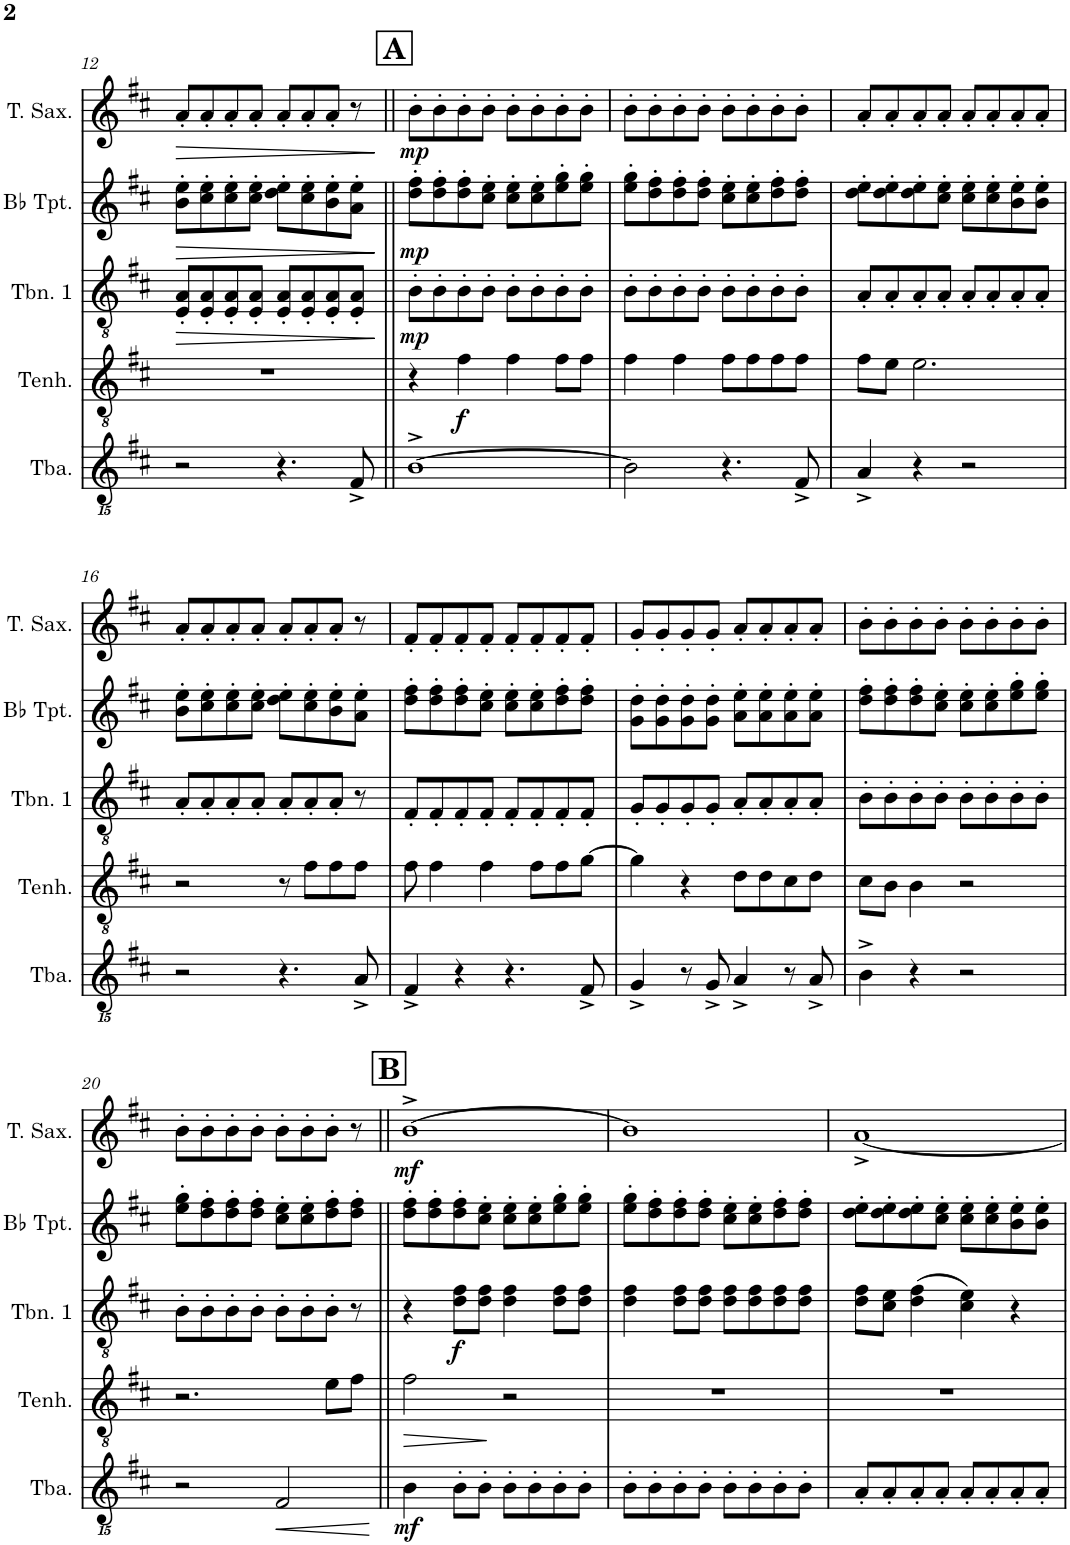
**kern	**dynam	**kern	**dynam	**kern	**dynam	**kern	**dynam	**kern	**dynam
*part5	*part5	*part4	*part4	*part3	*part3	*part2	*part2	*part1	*part1
*staff5	*staff5	*staff4	*staff4	*staff3	*staff3	*staff2	*staff2	*staff1	*staff1
*I"Tuba	*	*I"Tenorhorn	*	*I"Trombone 1	*	*I"Bb Trumpet	*	*I"Tenor Saxophone	*
*I'Tba.	*	*I'Tenh.	*	*I'Tbn. 1	*	*I'Bb Tpt.	*	*I'T. Sax.	*
!!LO:PB:g=z
*clefGvv2	*	*clefGv2	*	*clefGv2	*	*clefG2	*	*clefG2	*
*Trd1c2	*	*Trd1c2	*	*Trd1c2	*	*Trd1c2	*	*Trd8c14	*
*k[f#c#]	*	*k[f#c#]	*	*k[f#c#]	*	*k[f#c#]	*	*k[f#c#]	*
*M4/4	*	*M4/4	*	*M4/4	*	*M4/4	*	*M4/4	*
=12	=12	=12	=12	=12	=12	=12	=12	=12	=12
!	!	!	!	!	!LO:HP:b	!	!LO:HP:b	!	!LO:HP:b
2r	.	1r	.	8E/' 8A/'L	>	8b\' 8ee\'L	>	8a'/L	>
.	.	.	.	8E/' 8A/'	.	8cc#\' 8ee\'	.	8a'/	.
.	.	.	.	8E/' 8A/'	.	8cc#\' 8ee\'	.	8a'/	.
.	.	.	.	8E/' 8A/'J	.	8cc#\' 8ee\'J	.	8a'/J	.
4.r	.	.	.	8E/' 8A/'L	.	8dd\' 8ee\'L	.	8a'/L	.
.	.	.	.	8E/' 8A/'	.	8cc#\' 8ee\'	.	8a'/	.
.	.	.	.	8E/' 8A/'	.	8b\' 8ee\'	.	8a'/J	.
8FF#^/	.	.	.	8E/' 8A/'J	.	8a\' 8ee\'J	.	8r	.
.	.	.	.	.	]	.	]	.	]
!!LO:REH:place=s1:a:B:cj:fs=14:t=A
=13||	=13||	=13||	=13||	=13||	=13||	=13||	=13||	=13||	=13||
!	!	!	!	!	!LO:DY:b	!	!LO:DY:b	!	!LO:DY:b
[1BB^	.	4r	.	8B'\L	mp	8dd\' 8ff#\'L	mp	8b'\L	mp
.	.	.	.	8B'\	.	8dd\' 8ff#\'	.	8b'\	.
!	!	!	!LO:DY:b	!	!	!	!	!	!
.	.	4f#\	f	8B'\	.	8dd\' 8ff#\'	.	8b'\	.
.	.	.	.	8B'\J	.	8cc#\' 8ee\'J	.	8b'\J	.
.	.	4f#\	.	8B'\L	.	8cc#\' 8ee\'L	.	8b'\L	.
.	.	.	.	8B'\	.	8cc#\' 8ee\'	.	8b'\	.
.	.	8f#\L	.	8B'\	.	8ee\' 8gg\'	.	8b'\	.
.	.	8f#\J	.	8B'\J	.	8ee\' 8gg\'J	.	8b'\J	.
=14	=14	=14	=14	=14	=14	=14	=14	=14	=14
2BB\]	.	4f#\	.	8B'\L	.	8ee\' 8gg\'L	.	8b'\L	.
.	.	.	.	8B'\	.	8dd\' 8ff#\'	.	8b'\	.
.	.	4f#\	.	8B'\	.	8dd\' 8ff#\'	.	8b'\	.
.	.	.	.	8B'\J	.	8dd\' 8ff#\'J	.	8b'\J	.
4.r	.	8f#\L	.	8B'\L	.	8cc#\' 8ee\'L	.	8b'\L	.
.	.	8f#\	.	8B'\	.	8cc#\' 8ee\'	.	8b'\	.
.	.	8f#\	.	8B'\	.	8dd\' 8ff#\'	.	8b'\	.
8FF#^/	.	8f#\J	.	8B'\J	.	8dd\' 8ff#\'J	.	8b'\J	.
=15	=15	=15	=15	=15	=15	=15	=15	=15	=15
4AA^/	.	8f#\L	.	8A'/L	.	8dd\' 8ee\'L	.	8a'/L	.
.	.	8e\J	.	8A'/	.	8dd\' 8ee\'	.	8a'/	.
4r	.	2.e\	.	8A'/	.	8dd\' 8ee\'	.	8a'/	.
.	.	.	.	8A'/J	.	8cc#\' 8ee\'J	.	8a'/J	.
2r	.	.	.	8A'/L	.	8cc#\' 8ee\'L	.	8a'/L	.
.	.	.	.	8A'/	.	8cc#\' 8ee\'	.	8a'/	.
.	.	.	.	8A'/	.	8b\' 8ee\'	.	8a'/	.
.	.	.	.	8A'/J	.	8b\' 8ee\'J	.	8a'/J	.
!!LO:LB:g=z
=16	=16	=16	=16	=16	=16	=16	=16	=16	=16
2r	.	2r	.	8A'/L	.	8b\' 8ee\'L	.	8a'/L	.
.	.	.	.	8A'/	.	8cc#\' 8ee\'	.	8a'/	.
.	.	.	.	8A'/	.	8cc#\' 8ee\'	.	8a'/	.
.	.	.	.	8A'/J	.	8cc#\' 8ee\'J	.	8a'/J	.
4.r	.	8r	.	8A'/L	.	8dd\' 8ee\'L	.	8a'/L	.
.	.	8f#\L	.	8A'/	.	8cc#\' 8ee\'	.	8a'/	.
.	.	8f#\	.	8A'/J	.	8b\' 8ee\'	.	8a'/J	.
8AA^/	.	8f#\J	.	8r	.	8a\' 8ee\'J	.	8r	.
=17	=17	=17	=17	=17	=17	=17	=17	=17	=17
4FF#^/	.	8f#\	.	8F#'/L	.	8dd\' 8ff#\'L	.	8f#'/L	.
.	.	4f#\	.	8F#'/	.	8dd\' 8ff#\'	.	8f#'/	.
4r	.	.	.	8F#'/	.	8dd\' 8ff#\'	.	8f#'/	.
.	.	4f#\	.	8F#'/J	.	8cc#\' 8ee\'J	.	8f#'/J	.
4.r	.	.	.	8F#'/L	.	8cc#\' 8ee\'L	.	8f#'/L	.
.	.	8f#\L	.	8F#'/	.	8cc#\' 8ee\'	.	8f#'/	.
.	.	8f#\	.	8F#'/	.	8dd\' 8ff#\'	.	8f#'/	.
8FF#^/	.	[8g\J	.	8F#'/J	.	8dd\' 8ff#\'J	.	8f#'/J	.
=18	=18	=18	=18	=18	=18	=18	=18	=18	=18
4GG^/	.	4g\]	.	8G'/L	.	8g\' 8dd\'L	.	8g'/L	.
.	.	.	.	8G'/	.	8g\' 8dd\'	.	8g'/	.
8r	.	4r	.	8G'/	.	8g\' 8dd\'	.	8g'/	.
8GG^/	.	.	.	8G'/J	.	8g\' 8dd\'J	.	8g'/J	.
4AA^/	.	8d\L	.	8A'/L	.	8a\' 8ee\'L	.	8a'/L	.
.	.	8d\	.	8A'/	.	8a\' 8ee\'	.	8a'/	.
8r	.	8c#\	.	8A'/	.	8a\' 8ee\'	.	8a'/	.
8AA^/	.	8d\J	.	8A'/J	.	8a\' 8ee\'J	.	8a'/J	.
=19	=19	=19	=19	=19	=19	=19	=19	=19	=19
4BB^\	.	8c#\L	.	8B'\L	.	8dd\' 8ff#\'L	.	8b'\L	.
.	.	8B\J	.	8B'\	.	8dd\' 8ff#\'	.	8b'\	.
4r	.	4B\	.	8B'\	.	8dd\' 8ff#\'	.	8b'\	.
.	.	.	.	8B'\J	.	8cc#\' 8ee\'J	.	8b'\J	.
2r	.	2r	.	8B'\L	.	8cc#\' 8ee\'L	.	8b'\L	.
.	.	.	.	8B'\	.	8cc#\' 8ee\'	.	8b'\	.
.	.	.	.	8B'\	.	8ee\' 8gg\'	.	8b'\	.
.	.	.	.	8B'\J	.	8ee\' 8gg\'J	.	8b'\J	.
!!LO:LB:g=z
=20	=20	=20	=20	=20	=20	=20	=20	=20	=20
2r	.	2.r	.	8B'\L	.	8ee\' 8gg\'L	.	8b'\L	.
.	.	.	.	8B'\	.	8dd\' 8ff#\'	.	8b'\	.
.	.	.	.	8B'\	.	8dd\' 8ff#\'	.	8b'\	.
.	.	.	.	8B'\J	.	8dd\' 8ff#\'J	.	8b'\J	.
!	!LO:HP:b	!	!	!	!	!	!	!	!
2FF#/	<	.	.	8B'\L	.	8cc#\' 8ee\'L	.	8b'\L	.
.	.	.	.	8B'\	.	8cc#\' 8ee\'	.	8b'\	.
.	.	8e\L	.	8B'\J	.	8dd\' 8ff#\'	.	8b'\J	.
.	.	8f#\J	.	8r	.	8dd\' 8ff#\'J	.	8r	.
.	[	.	.	.	.	.	.	.	.
!!LO:REH:place=s1:a:B:cj:fs=14:t=B
=21||	=21||	=21||	=21||	=21||	=21||	=21||	=21||	=21||	=21||
!	!LO:DY:b	!	!LO:HP:b	!	!	!	!	!	!LO:DY:b
4BB\	mf	2f#\	>	4r	.	8dd\' 8ff#\'L	.	[1b^	mf
.	.	.	.	.	.	8dd\' 8ff#\'	.	.	.
!	!	!	!	!	!LO:DY:b	!	!	!	!
8BB'\L	.	.	.	8d\ 8f#\L	f	8dd\' 8ff#\'	.	.	.
8BB'\J	.	.	.	8d\ 8f#\J	.	8cc#\' 8ee\'J	.	.	.
8BB'\L	.	2r	]	4d\ 4f#\	.	8cc#\' 8ee\'L	.	.	.
8BB'\	.	.	.	.	.	8cc#\' 8ee\'	.	.	.
8BB'\	.	.	.	8d\ 8f#\L	.	8ee\' 8gg\'	.	.	.
8BB'\J	.	.	.	8d\ 8f#\J	.	8ee\' 8gg\'J	.	.	.
=22	=22	=22	=22	=22	=22	=22	=22	=22	=22
8BB'\L	.	1r	.	4d\ 4f#\	.	8ee\' 8gg\'L	.	1b]	.
8BB'\	.	.	.	.	.	8dd\' 8ff#\'	.	.	.
8BB'\	.	.	.	8d\ 8f#\L	.	8dd\' 8ff#\'	.	.	.
8BB'\J	.	.	.	8d\ 8f#\J	.	8dd\' 8ff#\'J	.	.	.
8BB'\L	.	.	.	8d\ 8f#\L	.	8cc#\' 8ee\'L	.	.	.
8BB'\	.	.	.	8d\ 8f#\	.	8cc#\' 8ee\'	.	.	.
8BB'\	.	.	.	8d\ 8f#\	.	8dd\' 8ff#\'	.	.	.
8BB'\J	.	.	.	8d\ 8f#\J	.	8dd\' 8ff#\'J	.	.	.
=23	=23	=23	=23	=23	=23	=23	=23	=23	=23
8AA'/L	.	1r	.	8d\ 8f#\L	.	8dd\' 8ee\'L	.	[1a^	.
8AA'/	.	.	.	8c#\ 8e\J	.	8dd\' 8ee\'	.	.	.
8AA'/	.	.	.	(4d\ 4f#\	.	8dd\' 8ee\'	.	.	.
8AA'/J	.	.	.	.	.	8cc#\' 8ee\'J	.	.	.
8AA'/L	.	.	.	4c#\ 4e\)	.	8cc#\' 8ee\'L	.	.	.
8AA'/	.	.	.	.	.	8cc#\' 8ee\'	.	.	.
8AA'/	.	.	.	4r	.	8b\' 8ee\'	.	.	.
8AA'/J	.	.	.	.	.	8b\' 8ee\'J	.	.	.
=	=	=	=	=	=	=	=	=	=
*-	*-	*-	*-	*-	*-	*-	*-	*-	*-
